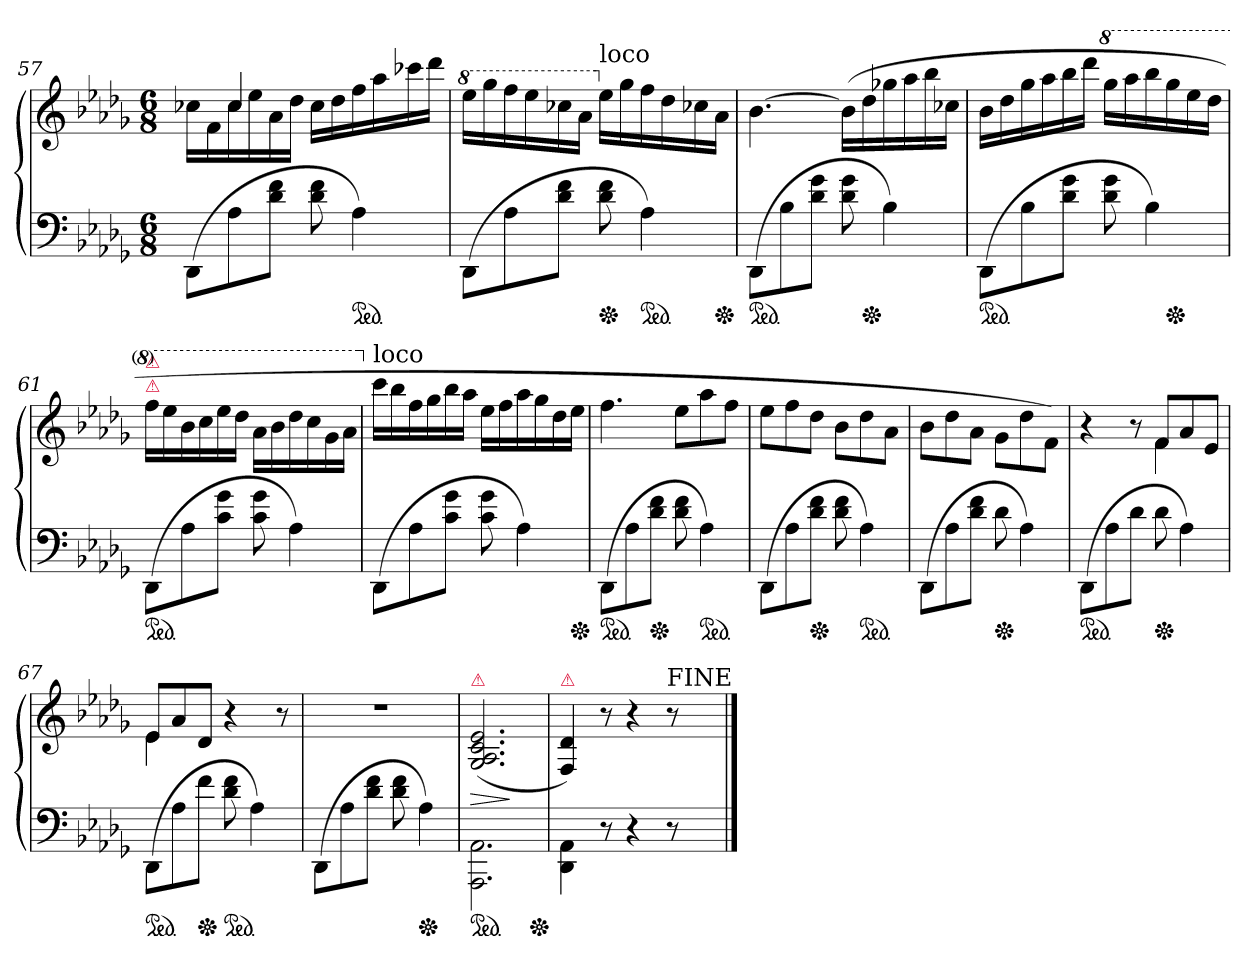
**kern	**kern	**dynam
*part1	*part1	*part1
*staff2	*staff1	*staff1/2
*clefF4	*clefG2	*
*k[b-e-a-d-g-]	*k[b-e-a-d-g-]	*
*D-:	*D-:	*
*M6/8	*M6/8	*
=57	=57	=57
*	*^	*
(>8DD-L	8ryy	16cc-XLL	.
.	.	16f	.
8A-	4cc-	16cc-	.
.	.	16ee-	.
8d- 8fJ	.	16a-	.
.	.	16dd-JJ	.
8d- 8f	4.ryy	16cc-LL	.
.	.	16dd-	.
*ped	*	*	*
4A-)	.	16ff	.
.	.	16aa-	.
.	.	16ccc-X	.
.	.	16ddd-JJ	.
*	*v	*v	*
=58	=58	=58
*	*8va	*
(>8DD-L	16eee-LL	.
.	16ggg-	.
8A-	16fff	.
.	16eee-	.
8d- 8fJ	16ccc-X	.
.	16aa-JJ	.
*	*X8va	*
!	!LO:TX:a:t=loco	!
*Xped	*	*
8d- 8f	16ee-LL	.
.	16gg-	.
*ped	*	*
4A-)	16ff	.
.	16dd-	.
.	16cc-X	.
*Xped	*	*
.	16a-JJ	.
=59	=59	=59
*ped	*	*
(>8DD-L	[4.b-	.
8B-	.	.
8d- 8g-J	.	.
8d- 8g-	(>16b-LL]	.
*Xped	*	*
.	16dd-	.
4B-)	16gg-X	.
.	16aa-	.
.	16bb-	.
.	16cc-XJJ	.
=60	=60	=60
*ped	*	*
(>8DD-L	16b-LL	.
.	16dd-	.
8B-	16gg-	.
.	16aa-	.
8d- 8g-J	16bb-	.
.	16ddd-JJ	.
*	*8va	*
8d- 8g-	16ggg-LL	.
.	16aaa-	.
4B-)	16bbb-	.
*Xped	*	*
.	16ggg-	.
.	16eee-	.
.	16ddd-JJ	.
=61	=61	=61
!	!LO:TX:a:color=crimson:t=⚠	!
!	!LO:TX:a:color=crimson:t=⚠	!
*ped	*	*
(>8DD-L	16fffLL	.
.	16eee-	.
8A-	16bb-	.
.	16ccc	.
8c 8g-J	16eee-	.
.	16ddd-JJ	.
8c 8g-	16aa-\LL	.
.	16bb-\	.
4A-)	16ddd-\	.
.	16ccc\	.
.	16gg-\	.
.	16aa-\JJ	.
=62	=62	=62
*	*X8va	*
!	!LO:TX:a:t=loco	!
(>8DD-L	16cccLL	.
.	16bb-	.
8A-	16ff	.
.	16gg-	.
8c 8g-J	16bb-	.
.	16aa-JJ	.
8c 8g-	16ee-LL	.
.	16ff	.
4A-)	16aa-	.
.	16gg-	.
.	16dd-	.
*Xped	*	*
.	16ee-JJ	.
=63	=63	=63
*ped	*	*
(>8DD-L	4.ff	.
8A-	.	.
*Xped	*	*
8d- 8fJ	.	.
8d- 8f	8ee-L	.
*ped	*	*
4A-)	8aa-	.
.	8ffJ	.
=64	=64	=64
(>8DD-L	8ee-L	.
8A-	8ff	.
*Xped	*	*
8d- 8fJ	8dd-J	.
8d- 8f	8b-L	.
*ped	*	*
4A-)	8dd-	.
.	8a-J	.
=65	=65	=65
(>8DD-L	8b-L	.
8A-	8dd-	.
8d- 8fJ	8a-J	.
*Xped	*	*
8d-	8g-\L	.
4A-)	8dd-\	.
.	8f\J)	.
=66	=66	=66
*	*^	*
*ped	*	*	*
(>8DD-L	4r	4.ryy	.
8A-	.	.	.
8d-J	8r	.	.
*Xped	*	*	*
8d-	8fL	4f	.
4A-)	8a-	.	.
.	8e-J	8ryy	.
=67	=67	=67	=67
*ped	*	*	*
(>8DD-L	8e-L	4e-	.
8A-	8a-	.	.
*Xped	*	*	*
8fJ	8d-J	8ryy	.
*ped	*	*	*
8d- 8f	4r	4.ryy	.
4A-)	.	.	.
.	8r	.	.
*	*v	*v	*
=68	=68	=68
(>8DD-L	2.r	.
8A-	.	.
8d-\ 8f\J	.	.
8d-\ 8f\	.	.
*Xped	*	*
4A-)	.	.
=69	=69	=69
!	!LO:TX:a:color=crimson:t=⚠	!
!LO:TX:a:color=crimson:t=⚠	!	!
*ped	*	*
2.AAA-\ 2.AA-\	(>2.G-/ 2.A-/ 2.c/ 2.e-/	>
.	.	]
*Xped	*	*
=70	=70	=70
!	!LO:TX:a:color=crimson:t=⚠	!
4DD-\ 4AA-\	4F/ 4d-/)	.
8r	8r	.
4r	4r	.
!	!LO:TX:a:t=FINE	!
8r	8r	.
==	==	==
*-	*-	*-
